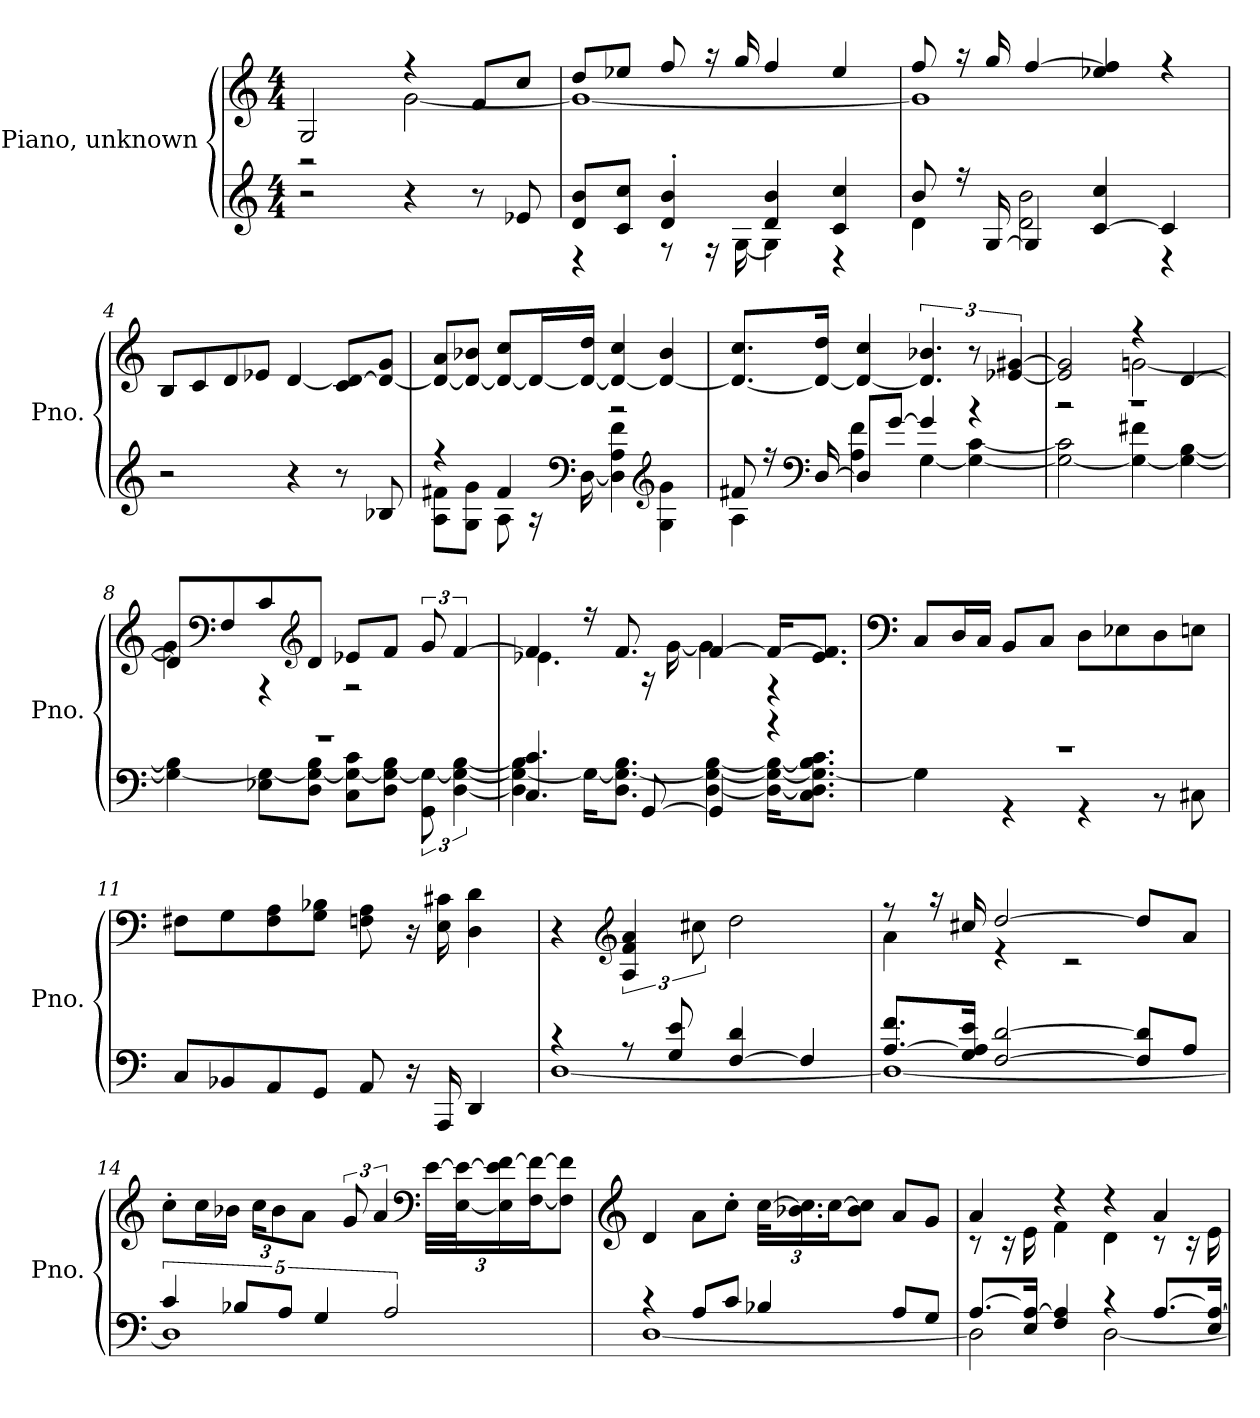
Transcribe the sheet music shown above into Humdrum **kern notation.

**kern	**kern
*part1	*part1
*staff2	*staff1
*I"Piano, unknown	*
*I'Pno.	*
*clefG2	*clefG2
*k[]	*k[]
*M4/4	*M4/4
*MM143	*MM143
=1	=1
*	*^
2r	2G/	2r
4r	4r	[2g\
8r	8f/L	.
8e-X/	8cc/J	.
=2	=2	=2
*^	*	*
8d/ 8b/L	4r	8dd/L	1g_
8c/ 8cc/J	.	8ee-X/J	.
4d/' 4b/'	8r	8ff/	.
.	16r	16r	.
.	[16G\	16gg/	.
4d/ 4b/	4G\]	4ff/	.
4c/ 4cc/	4r	4ee-/	.
=3	=3	=3	=3
8b/	4d\	8ff/	1g]
16r	.	16r	.
[16G/	.	16gg/	.
4G/]	2d\ 2b\	[4ff/	.
[4c/ 4cc/	.	4ee-X/ 4ff/]	.
4c/]	4r	4r	.
*v	*v	*	*
*	*v	*v
=4	=4
2r	8B/L
.	8c/
.	8d/
.	8e-X/J
4r	[4d/
8r	8c/ 8d/_L
8B-X/	8d/_ 8g/J
!!LO:LB:g=z
=5	=5
*^	*
4r	8A\ 8f#X\L	8d/_ 8a/L
.	8G\ 8g\J	8d/_ 8b-X/J
4f#/	8A\	8d/_ 8cc/L
.	16r	16d/L_
*clefF4	*	*
.	[16D\	16d/_ 16dd/JJ
2r	4D\] 4A\ 4f#\	4d/_ 4cc/
*clefG2	*	*
.	4G\ 4g\	4d/_ 4b-/
=6	=6	=6
8f#X/	4A\	8.d/_ 8.cc/L
16r	.	.
*clefF4	*	*
[16D/	.	16d/_ 16dd/Jk
8D/L]	4A\ 4f#\	4d/_ 4cc/
[8g/J	.	.
4g/]	[4G\	6.d/] 6.b-X/
4r	4G\_ [4c\	12r
.	.	[6e-X/ [6g#X/
=7	=7	=7
*	*	*^
1r	2G\_ 2c\]	2e-/] 2g#/]	2r
.	4G\_ 4f#X\	4r	[2gn\
.	4G\_ [4B\	[4d/	.
!!LO:LB:g=z	!!
=8	=8	=8	=8
1r	4G\_ 4B\]	8d/L]	4g\]
*	*	*clefF4	*
.	.	8F/	.
.	8E-X\ 8G\_L	8c/	4r
*	*	*clefG2	*
.	8D\ 8G\_ 8B\J	8d/J	.
.	8C\ 8G\_ 8c\L	8e-X/L	2r
.	8D\ 8G\_ 8B\J	8f/J	.
.	12GG\ 12G\_	12g/	.
.	[6D\ 6G\_ [6B\	[6f/	.
=9	=9	=9	=9
4.C/ 4.c/	4D\] 4G\_ 4B\]	4f/]	4.e-X\
.	16G\KL_	16r	.
.	8.D\ 8.G\_ 8.B\J	8.f/	.
[8GG/	.	.	16r
.	.	.	[16g\
4GG/]	[4D\ 4G\_ [4B\	[4f/	4g\]
4r	16D\_ 16G\_ 16B\_KL	16f/KL_	4r
.	8.C\ 8.D\] 8.G\_ 8.B\] 8.c\J	8.e-/ 8.f/]J	.
*	*	*v	*v
=10	=10	=10
*	*	*clefF4
1r	4G\]	8C/L
.	.	16D/L
.	.	16C/JJ
.	4r	8BB/L
.	.	8C/J
.	4r	8D\L
.	.	8E-X\
.	8r	8D\
.	8C#X\	8En\J
*v	*v	*
!!LO:LB:g=z
=11	=11
8C/L	8F#X\L
8BB-X/	8G\
8AA/	8F#\ 8A\
8GG/J	8G\ 8B-X\J
8AA/	8Fn\ 8A\
16r	16r
16AAA/	16E\ 16c#X\
4DD/	4D\ 4d\
=12	=12
*^	*
4r	[1D	4r
*	*	*clefG2
8r	.	6A/ 6f/ 6a/
8G/ 8e/	.	.
.	.	12cc#X\
[4F/ 4d/	.	2dd\
4F/]	.	.
=13	=13	=13
*	*	*^
[8.A/ 8.f/L	1D_	8r	4a\
.	.	16r	.
16G/ 16A/] 16e/Jk	.	16cc#X/	.
[2F/ [2d/	.	[2dd/	4r
.	.	.	2r
8F/] 8d/]L	.	8dd/L]	.
8A/J	.	8a/J	.
*	*	*v	*v
!!LO:LB:g=z
=14	=14	=14
5c/	1D]	8cc'\L
.	.	16cc\L
.	.	16b-X\JJ
10B-X/L	.	.
*	*	*Xbrackettup
.	.	24cc\KL
.	.	12b-\
10A/J	.	.
.	.	8a\J
5G/	.	.
*	*	*brackettup
.	.	12g/
.	.	6a/
5%2A/	.	.
*	*	*clefF4
*	*	*Xbrackettup
.	.	[48e\LLL
.	.	[48E\ 48e\_J
.	.	24E\] 24e\] [24f\
.	.	[24F\ 24f\_J
.	.	8F\] 8f\]J
=15	=15	=15
*	*	*clefG2
4r	[1D	4d/
8A/L	.	8a\L
8c/J	.	8cc'\J
4B-X/	.	[48cc\KLL
.	.	24.b-X\ 24.cc\]
.	.	[24cc\J
.	.	8b-\ 8cc\]J
8A/L	.	8a/L
8G/J	.	8g/J
=16	=16	=16
*	*	*^
[8.A/L	2D\]	4a/	8r
.	.	.	16r
16E/ 16A/_Jk	.	.	16e\
4F/ 4A/]	.	4r	4f\
4r	[2D\	4r	4d\
[8.A/L	.	4a/	8r
.	.	.	16r
16E/ 16A/_Jk	.	.	16e\
*v	*v	*	*
*	*v	*v
=	=
*-	*-
